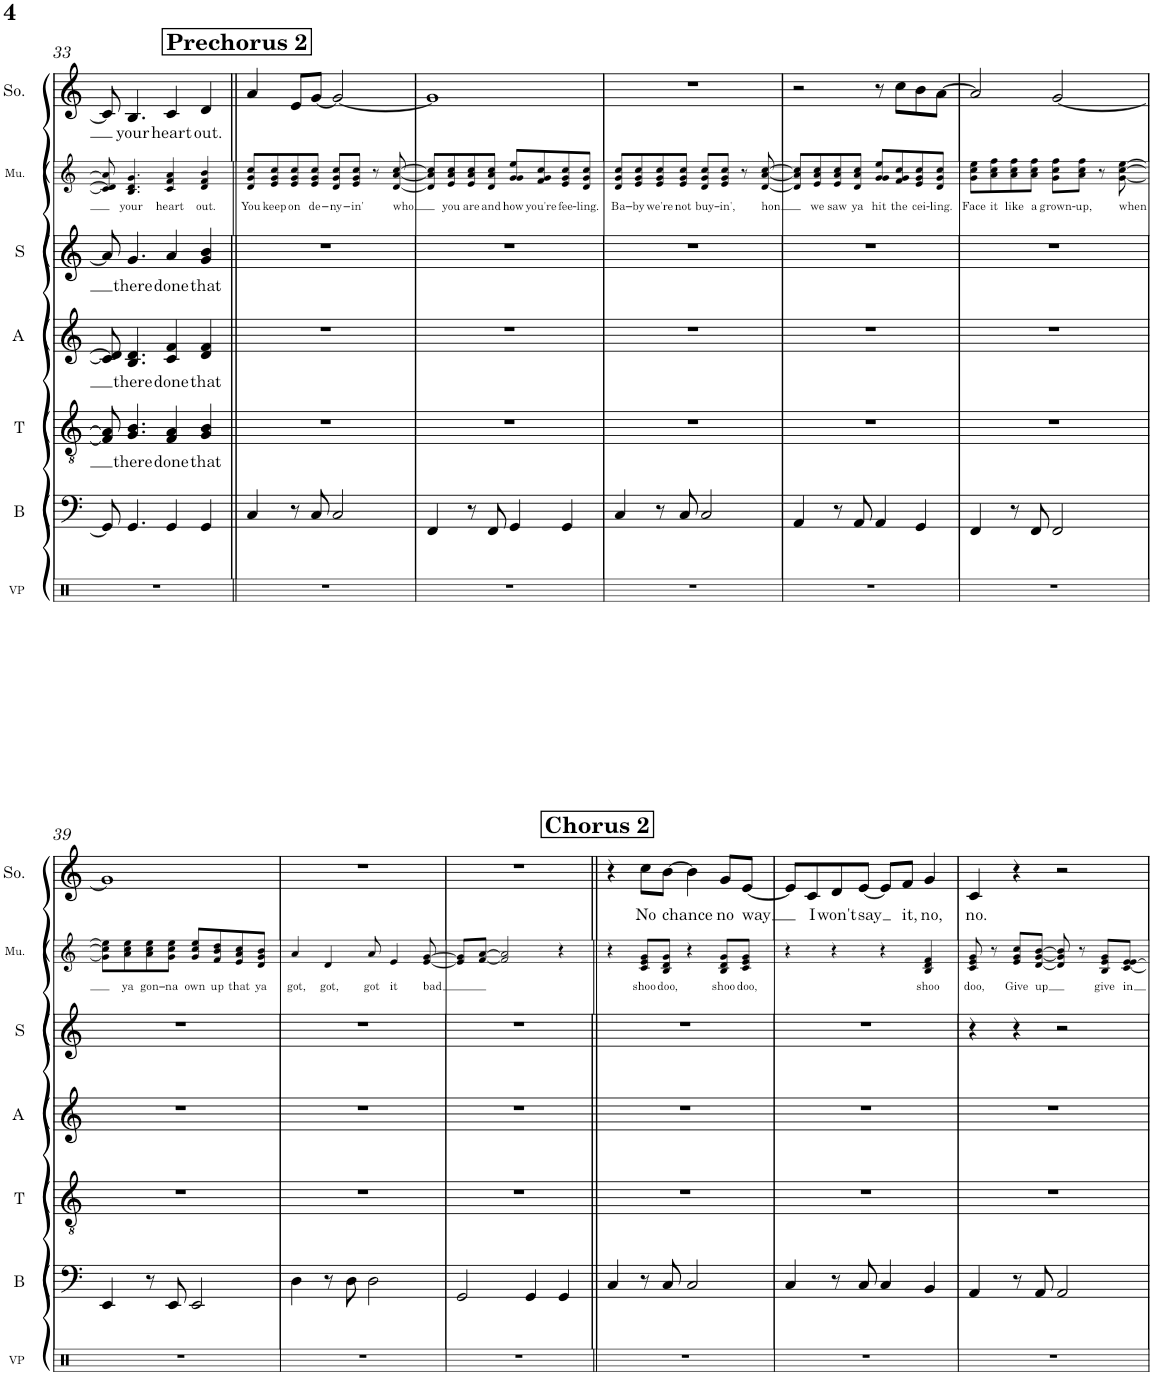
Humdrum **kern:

**kern	**kern	**kern	**text	**kern	**text	**kern	**text	**kern	**text	**kern	**text
*part7	*part6	*part5	*part5	*part4	*part4	*part3	*part3	*part2	*part2	*part1	*part1
*staff7	*staff6	*staff5	*staff5	*staff4	*staff4	*staff3	*staff3	*staff2	*staff2	*staff1	*staff1
*I"Vocal Perc	*I"Bass	*I"Tenor	*	*I"Alto	*	*I"Soprano	*	*I"Muses	*	*I"Solo	*
*I'VP	*I'B	*I'T	*	*I'A	*	*I'S	*	*I'Mu.	*	*I'So.	*
!!LO:PB:g=z
*clefX	*clefF4	*clefGv2	*	*clefG2	*	*clefG2	*	*clefG2	*	*clefG2	*
*k[]	*k[]	*k[]	*	*k[]	*	*k[]	*	*k[]	*	*k[]	*
*M4/4	*M4/4	*M4/4	*	*M4/4	*	*M4/4	*	*M4/4	*	*M4/4	*
=33	=33	=33	=33	=33	=33	=33	=33	=33	=33	=33	=33
1r	8GG/]	8F/] 8A/]	.	8c/] 8d/]	.	8a/]	.	8c/] 8d/] 8a/]	.	8c/]	.
!	!	!	!LO:LY:b	!	!LO:LY:b	!	!LO:LY:b	!	!LO:LY:b	!	!LO:LY:b
.	4.GG/	4.G/ 4.B/	there	4.B/ 4.d/	there	4.g/	there	4.B/ 4.d/ 4.g/	your	4.B/	your
!	!	!	!LO:LY:b	!	!LO:LY:b	!	!LO:LY:b	!	!LO:LY:b	!	!LO:LY:b
.	4GG/	4F/ 4A/	done	4c/ 4f/	done	4a/	done	4c/ 4f/ 4a/	heart	4c/	heart
!	!	!	!LO:LY:b	!	!LO:LY:b	!	!LO:LY:b	!	!LO:LY:b	!	!LO:LY:b
.	4GG/	4G/ 4B/	that	4d/ 4f/	that	4g/ 4b/	that	4d/ 4f/ 4b/	out.	4d/	out.
!!LO:REH:place=s1:a:B:cj:fs=14:t=Prechorus 2
=34||	=34||	=34||	=34||	=34||	=34||	=34||	=34||	=34||	=34||	=34||	=34||
!	!	!	!	!	!	!	!	!	!LO:LY:b	!	!
1r	4C/	1r	.	1r	.	1r	.	8d/ 8g/ 8cc/L	You	4a/	.
!	!	!	!	!	!	!	!	!	!LO:LY:b	!	!
.	.	.	.	.	.	.	.	8e/ 8g/ 8cc/	keep	.	.
!	!	!	!	!	!	!	!	!	!LO:LY:b	!	!
.	8r	.	.	.	.	.	.	8e/ 8g/ 8cc/	on	8e/L	.
!	!	!	!	!	!	!	!	!	!LO:LY:b	!	!
.	8C/	.	.	.	.	.	.	8e/ 8g/ 8cc/J	de-	[8g/J	.
!	!	!	!	!	!	!	!	!	!LO:LY:b	!	!
.	2C/	.	.	.	.	.	.	8d/ 8g/ 8cc/L	-ny-	2g/_	.
!	!	!	!	!	!	!	!	!	!LO:LY:b	!	!
.	.	.	.	.	.	.	.	8e/ 8g/ 8cc/J	-in'	.	.
.	.	.	.	.	.	.	.	8r	.	.	.
!	!	!	!	!	!	!	!	!	!LO:LY:b	!	!
.	.	.	.	.	.	.	.	[8d/ [8a/ [8cc/	who	.	.
=35	=35	=35	=35	=35	=35	=35	=35	=35	=35	=35	=35
1r	4FF/	1r	.	1r	.	1r	.	8d/] 8a/] 8cc/]L	.	1g]	.
!	!	!	!	!	!	!	!	!	!LO:LY:b	!	!
.	.	.	.	.	.	.	.	8e/ 8a/ 8cc/	you	.	.
!	!	!	!	!	!	!	!	!	!LO:LY:b	!	!
.	8r	.	.	.	.	.	.	8e/ 8a/ 8cc/	are	.	.
!	!	!	!	!	!	!	!	!	!LO:LY:b	!	!
.	8FF/	.	.	.	.	.	.	8d/ 8a/ 8cc/J	and	.	.
!	!	!	!	!	!	!	!	!	!LO:LY:b	!	!
.	4GG/	.	.	.	.	.	.	8g/ 8g/ 8ee/L	how	.	.
!	!	!	!	!	!	!	!	!	!LO:LY:b	!	!
.	.	.	.	.	.	.	.	8f/ 8g/ 8cc/	you're	.	.
!	!	!	!	!	!	!	!	!	!LO:LY:b	!	!
.	4GG/	.	.	.	.	.	.	8e/ 8g/ 8cc/	fee-	.	.
!	!	!	!	!	!	!	!	!	!LO:LY:b	!	!
.	.	.	.	.	.	.	.	8d/ 8g/ 8cc/J	-ling.	.	.
=36	=36	=36	=36	=36	=36	=36	=36	=36	=36	=36	=36
!	!	!	!	!	!	!	!	!	!LO:LY:b	!	!
1r	4C/	1r	.	1r	.	1r	.	8d/ 8g/ 8cc/L	Ba-	1r	.
!	!	!	!	!	!	!	!	!	!LO:LY:b	!	!
.	.	.	.	.	.	.	.	8e/ 8g/ 8cc/	-by	.	.
!	!	!	!	!	!	!	!	!	!LO:LY:b	!	!
.	8r	.	.	.	.	.	.	8e/ 8g/ 8cc/	we're	.	.
!	!	!	!	!	!	!	!	!	!LO:LY:b	!	!
.	8C/	.	.	.	.	.	.	8e/ 8g/ 8cc/J	not	.	.
!	!	!	!	!	!	!	!	!	!LO:LY:b	!	!
.	2C/	.	.	.	.	.	.	8d/ 8g/ 8cc/L	buy-	.	.
!	!	!	!	!	!	!	!	!	!LO:LY:b	!	!
.	.	.	.	.	.	.	.	8e/ 8g/ 8cc/J	-in',	.	.
.	.	.	.	.	.	.	.	8r	.	.	.
!	!	!	!	!	!	!	!	!	!LO:LY:b	!	!
.	.	.	.	.	.	.	.	[8d/ [8a/ [8cc/	-hon	.	.
=37	=37	=37	=37	=37	=37	=37	=37	=37	=37	=37	=37
1r	4AA/	1r	.	1r	.	1r	.	8d/] 8a/] 8cc/]L	.	2r	.
!	!	!	!	!	!	!	!	!	!LO:LY:b	!	!
.	.	.	.	.	.	.	.	8e/ 8a/ 8cc/	we	.	.
!	!	!	!	!	!	!	!	!	!LO:LY:b	!	!
.	8r	.	.	.	.	.	.	8e/ 8a/ 8cc/	saw	.	.
!	!	!	!	!	!	!	!	!	!LO:LY:b	!	!
.	8AA/	.	.	.	.	.	.	8d/ 8a/ 8cc/J	ya	.	.
!	!	!	!	!	!	!	!	!	!LO:LY:b	!	!
.	4AA/	.	.	.	.	.	.	8g/ 8g/ 8ee/L	hit	8r	.
!	!	!	!	!	!	!	!	!	!LO:LY:b	!	!
.	.	.	.	.	.	.	.	8f/ 8g/ 8cc/	the	8cc\L	.
!	!	!	!	!	!	!	!	!	!LO:LY:b	!	!
.	4GG/	.	.	.	.	.	.	8e/ 8g/ 8cc/	cei-	8b\	.
!	!	!	!	!	!	!	!	!	!LO:LY:b	!	!
.	.	.	.	.	.	.	.	8d/ 8g/ 8cc/J	-ling.	[8a\J	.
=38	=38	=38	=38	=38	=38	=38	=38	=38	=38	=38	=38
!	!	!	!	!	!	!	!	!	!LO:LY:b	!	!
1r	4FF/	1r	.	1r	.	1r	.	8g\ 8cc\ 8ee\L	Face	2a/]	.
!	!	!	!	!	!	!	!	!	!LO:LY:b	!	!
.	.	.	.	.	.	.	.	8a\ 8cc\ 8ff\	it	.	.
!	!	!	!	!	!	!	!	!	!LO:LY:b	!	!
.	8r	.	.	.	.	.	.	8a\ 8cc\ 8ff\	like	.	.
!	!	!	!	!	!	!	!	!	!LO:LY:b	!	!
.	8FF/	.	.	.	.	.	.	8a\ 8cc\ 8ff\J	a	.	.
!	!	!	!	!	!	!	!	!	!LO:LY:b	!	!
.	2FF/	.	.	.	.	.	.	8g\ 8cc\ 8ff\L	grown-	[2g/	.
!	!	!	!	!	!	!	!	!	!LO:LY:b	!	!
.	.	.	.	.	.	.	.	8a\ 8cc\ 8ff\J	-up,	.	.
.	.	.	.	.	.	.	.	8r	.	.	.
!	!	!	!	!	!	!	!	!	!LO:LY:b	!	!
.	.	.	.	.	.	.	.	[8g\ [8cc\ [8ee\	when	.	.
!!LO:LB:g=z
=39	=39	=39	=39	=39	=39	=39	=39	=39	=39	=39	=39
1r	4EE/	1r	.	1r	.	1r	.	8g\] 8cc\] 8ee\]L	.	1g]	.
!	!	!	!	!	!	!	!	!	!LO:LY:b	!	!
.	.	.	.	.	.	.	.	8a\ 8cc\ 8ee\	ya	.	.
!	!	!	!	!	!	!	!	!	!LO:LY:b	!	!
.	8r	.	.	.	.	.	.	8a\ 8cc\ 8ee\	gon-	.	.
!	!	!	!	!	!	!	!	!	!LO:LY:b	!	!
.	8EE/	.	.	.	.	.	.	8g\ 8cc\ 8ee\J	-na	.	.
!	!	!	!	!	!	!	!	!	!LO:LY:b	!	!
.	2EE/	.	.	.	.	.	.	8g/ 8cc/ 8ee/L	own	.	.
!	!	!	!	!	!	!	!	!	!LO:LY:b	!	!
.	.	.	.	.	.	.	.	8f/ 8b/ 8dd/	up	.	.
!	!	!	!	!	!	!	!	!	!LO:LY:b	!	!
.	.	.	.	.	.	.	.	8e/ 8a/ 8cc/	that	.	.
!	!	!	!	!	!	!	!	!	!LO:LY:b	!	!
.	.	.	.	.	.	.	.	8d/ 8g/ 8b/J	ya	.	.
=40	=40	=40	=40	=40	=40	=40	=40	=40	=40	=40	=40
!	!	!	!	!	!	!	!	!	!LO:LY:b	!	!
1r	4D\	1r	.	1r	.	1r	.	4a/	got,	1r	.
!	!	!	!	!	!	!	!	!	!LO:LY:b	!	!
.	8r	.	.	.	.	.	.	4d/	got,	.	.
.	8D\	.	.	.	.	.	.	.	.	.	.
!	!	!	!	!	!	!	!	!	!LO:LY:b	!	!
.	2D\	.	.	.	.	.	.	8a/	got	.	.
!	!	!	!	!	!	!	!	!	!LO:LY:b	!	!
.	.	.	.	.	.	.	.	4e/	it	.	.
!	!	!	!	!	!	!	!	!	!LO:LY:b	!	!
.	.	.	.	.	.	.	.	[8e/ [8g/	bad	.	.
=41	=41	=41	=41	=41	=41	=41	=41	=41	=41	=41	=41
1r	2GG/	1r	.	1r	.	1r	.	8e/] 8g/]L	.	1r	.
.	.	.	.	.	.	.	.	[8f/ [8a/J	.	.	.
.	.	.	.	.	.	.	.	2f/] 2a/]	.	.	.
.	4GG/	.	.	.	.	.	.	.	.	.	.
.	4GG/	.	.	.	.	.	.	4r	.	.	.
!!LO:REH:place=s1:a:B:cj:fs=14:t=Chorus 2
=42||	=42||	=42||	=42||	=42||	=42||	=42||	=42||	=42||	=42||	=42||	=42||
1r	4C/	1r	.	1r	.	1r	.	4r	.	4r	.
!	!	!	!	!	!	!	!	!	!LO:LY:b	!	!LO:LY:b
.	8r	.	.	.	.	.	.	8c/ 8e/ 8g/L	shoo	8cc\L	No
!	!	!	!	!	!	!	!	!	!LO:LY:b	!	!LO:LY:b
.	8C/	.	.	.	.	.	.	8B/ 8d/ 8g/J	doo,	[8b\J	chance
.	2C/	.	.	.	.	.	.	4r	.	4b\]	.
!	!	!	!	!	!	!	!	!	!LO:LY:b	!	!LO:LY:b
.	.	.	.	.	.	.	.	8B/ 8d/ 8g/L	shoo	8g/L	no
!	!	!	!	!	!	!	!	!	!LO:LY:b	!	!LO:LY:b
.	.	.	.	.	.	.	.	8c/ 8e/ 8g/J	doo,	[8e/J	way
=43	=43	=43	=43	=43	=43	=43	=43	=43	=43	=43	=43
1r	4C/	1r	.	1r	.	1r	.	4r	.	8e/L]	.
!	!	!	!	!	!	!	!	!	!	!	!LO:LY:b
.	.	.	.	.	.	.	.	.	.	8c/	I
!	!	!	!	!	!	!	!	!	!	!	!LO:LY:b
.	8r	.	.	.	.	.	.	4r	.	8d/	won't
!	!	!	!	!	!	!	!	!	!	!	!LO:LY:b
.	8C/	.	.	.	.	.	.	.	.	[8e/J	say
.	4C/	.	.	.	.	.	.	4r	.	8e/L]	.
!	!	!	!	!	!	!	!	!	!	!	!LO:LY:b
.	.	.	.	.	.	.	.	.	.	8f/J	it,
!	!	!	!	!	!	!	!	!	!LO:LY:b	!	!LO:LY:b
.	4BB/	.	.	.	.	.	.	4B/ 4d/ 4f/	shoo	4g/	no,
=44	=44	=44	=44	=44	=44	=44	=44	=44	=44	=44	=44
!	!	!	!	!	!	!	!	!	!LO:LY:b	!	!LO:LY:b
1r	4AA/	1r	.	1r	.	4r	.	8c/ 8e/ 8g/	doo,	4c/	no.
.	.	.	.	.	.	.	.	8r	.	.	.
!	!	!	!	!	!	!	!	!	!LO:LY:b	!	!
.	8r	.	.	.	.	4r	.	8e/ 8g/ 8cc/L	Give	4r	.
!	!	!	!	!	!	!	!	!	!LO:LY:b	!	!
.	8AA/	.	.	.	.	.	.	[8d/ [8g/ [8b/J	up	.	.
.	2AA/	.	.	.	.	2r	.	8d/] 8g/] 8b/]	.	2r	.
.	.	.	.	.	.	.	.	8r	.	.	.
!	!	!	!	!	!	!	!	!	!LO:LY:b	!	!
.	.	.	.	.	.	.	.	8B/ 8e/ 8g/L	give	.	.
!	!	!	!	!	!	!	!	!	!LO:LY:b	!	!
.	.	.	.	.	.	.	.	[8c/ [8e/ 8e/J	in	.	.
=	=	=	=	=	=	=	=	=	=	=	=
*-	*-	*-	*-	*-	*-	*-	*-	*-	*-	*-	*-
